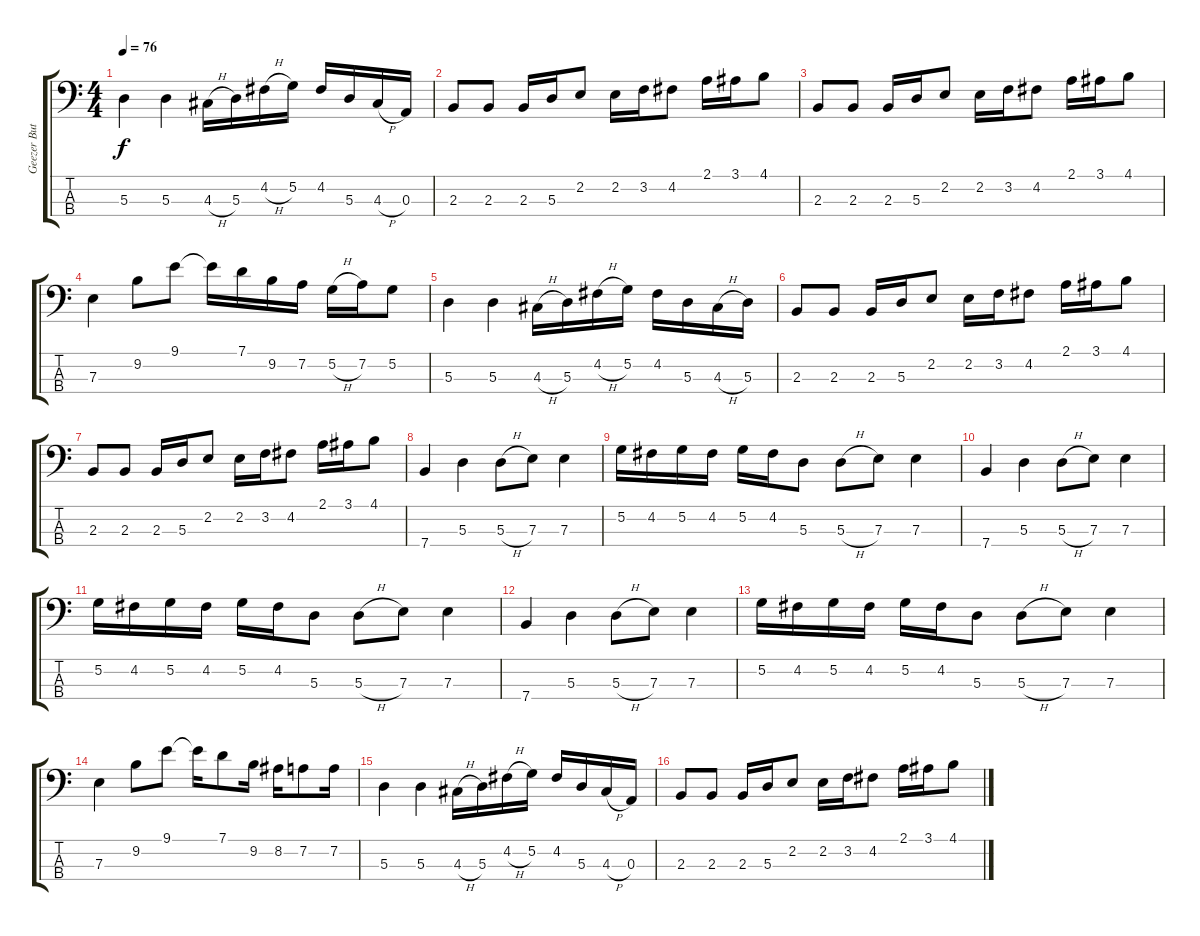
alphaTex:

\track ("Geezer Butler" "Geezer But") {instrument electricbassfinger}
\staff {score tabs}
\tuning (G2 D2 A1 E1) {hide}
\ts (4 4)
\tempo 76
\clef f4
\ks c
5.3.4{dy f} 5.3.4 4.3{h}.16 5.3.16 4.2{h}.16 5.2.16 4.2.16 5.3.16 4.3{h}.16 0.3.16 |
2.3.8 2.3.8 2.3.16 5.3.16 2.2.8 2.2.16 3.2.16 4.2.8 2.1.16 3.1.16 4.1.8 |
2.3.8 2.3.8 2.3.16 5.3.16 2.2.8 2.2.16 3.2.16 4.2.8 2.1.16 3.1.16 4.1.8 |
7.3.4 9.2.8 9.1.8 9.1{t}.16 7.1.16 9.2.16 7.2.16 5.2{h}.16 7.2.16 5.2.8 |
5.3.4 5.3.4 4.3{h}.16 5.3.16 4.2{h}.16 5.2.16 4.2.16 5.3.16 4.3{h}.16 5.3.16 |
2.3.8 2.3.8 2.3.16 5.3.16 2.2.8 2.2.16 3.2.16 4.2.8 2.1.16 3.1.16 4.1.8 |
2.3.8 2.3.8 2.3.16 5.3.16 2.2.8 2.2.16 3.2.16 4.2.8 2.1.16 3.1.16 4.1.8 |
7.4.4 5.3.4 5.3{h}.8 7.3.8 7.3.4 |
5.2.16 4.2.16 5.2.16 4.2.16 5.2.16 4.2.16 5.3.8 5.3{h}.8 7.3.8 7.3.4 |
7.4.4 5.3.4 5.3{h}.8 7.3.8 7.3.4 |
5.2.16 4.2.16 5.2.16 4.2.16 5.2.16 4.2.16 5.3.8 5.3{h}.8 7.3.8 7.3.4 |
7.4.4 5.3.4 5.3{h}.8 7.3.8 7.3.4 |
5.2.16 4.2.16 5.2.16 4.2.16 5.2.16 4.2.16 5.3.8 5.3{h}.8 7.3.8 7.3.4 |
7.3.4 9.2.8 9.1.8 9.1{t}.16 7.1.8 9.2.16 8.2.16 7.2.8 7.2.16 |
5.3.4 5.3.4 4.3{h}.16 5.3.16 4.2{h}.16 5.2.16 4.2.16 5.3.16 4.3{h}.16 0.3.16 |
2.3.8 2.3.8 2.3.16 5.3.16 2.2.8 2.2.16 3.2.16 4.2.8 2.1.16 3.1.16 4.1.8
